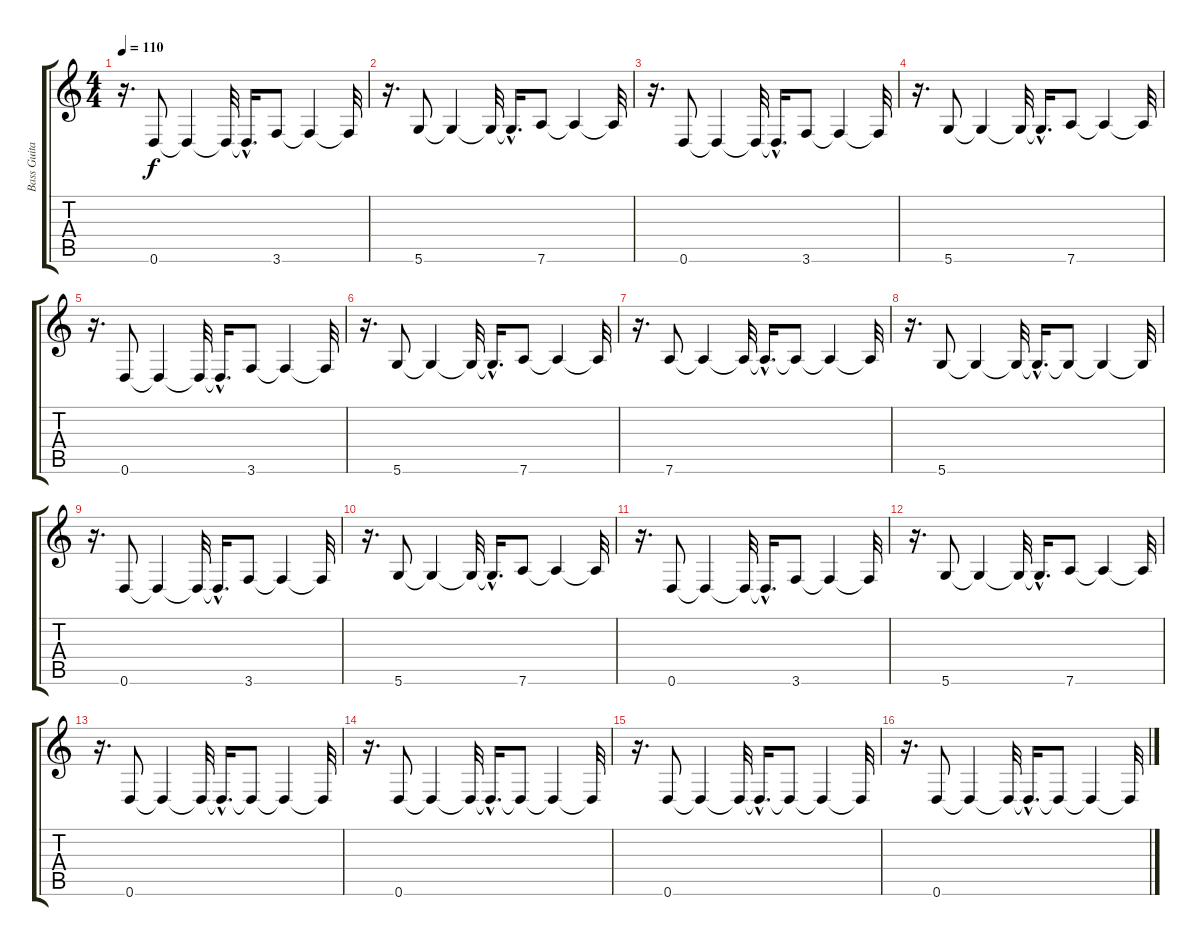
\track ("Bass Guitar" "Bass Guita") {instrument acousticguitarnylon}
\staff {score tabs}
\tuning (E4 B3 G3 D3 A2 D2) {hide}
\ts (4 4)
\tempo 110
\clef g2
\ks c
r.16{d dy f} 0.6.8 0.6{t}.4 0.6{t}.32 0.6{hac t}.16{d} 3.6.8 3.6{t}.4 3.6{t}.32 |
r.16{d} 5.6.8 5.6{t}.4 5.6{t}.32 5.6{hac t}.16{d} 7.6.8 7.6{t}.4 7.6{t}.32 |
r.16{d} 0.6.8 0.6{t}.4 0.6{t}.32 0.6{hac t}.16{d} 3.6.8 3.6{t}.4 3.6{t}.32 |
r.16{d} 5.6.8 5.6{t}.4 5.6{t}.32 5.6{hac t}.16{d} 7.6.8 7.6{t}.4 7.6{t}.32 |
r.16{d} 0.6.8 0.6{t}.4 0.6{t}.32 0.6{hac t}.16{d} 3.6.8 3.6{t}.4 3.6{t}.32 |
r.16{d} 5.6.8 5.6{t}.4 5.6{t}.32 5.6{hac t}.16{d} 7.6.8 7.6{t}.4 7.6{t}.32 |
r.16{d} 7.6.8 7.6{t}.4 7.6{t}.32 7.6{hac t}.16{d} 7.6{t}.8 7.6{t}.4 7.6{t}.32 |
r.16{d} 5.6.8 5.6{t}.4 5.6{t}.32 5.6{hac t}.16{d} 5.6{t}.8 5.6{t}.4 5.6{t}.32 |
r.16{d} 0.6.8 0.6{t}.4 0.6{t}.32 0.6{hac t}.16{d} 3.6.8 3.6{t}.4 3.6{t}.32 |
r.16{d} 5.6.8 5.6{t}.4 5.6{t}.32 5.6{hac t}.16{d} 7.6.8 7.6{t}.4 7.6{t}.32 |
r.16{d} 0.6.8 0.6{t}.4 0.6{t}.32 0.6{hac t}.16{d} 3.6.8 3.6{t}.4 3.6{t}.32 |
r.16{d} 5.6.8 5.6{t}.4 5.6{t}.32 5.6{hac t}.16{d} 7.6.8 7.6{t}.4 7.6{t}.32 |
r.16{d} 0.6.8 0.6{t}.4 0.6{t}.32 0.6{hac t}.16{d} 0.6{t}.8 0.6{t}.4 0.6{t}.32 |
r.16{d} 0.6.8 0.6{t}.4 0.6{t}.32 0.6{hac t}.16{d} 0.6{t}.8 0.6{t}.4 0.6{t}.32 |
r.16{d} 0.6.8 0.6{t}.4 0.6{t}.32 0.6{hac t}.16{d} 0.6{t}.8 0.6{t}.4 0.6{t}.32 |
r.16{d} 0.6.8 0.6{t}.4 0.6{t}.32 0.6{hac t}.16{d} 0.6{t}.8 0.6{t}.4 0.6{t}.32
